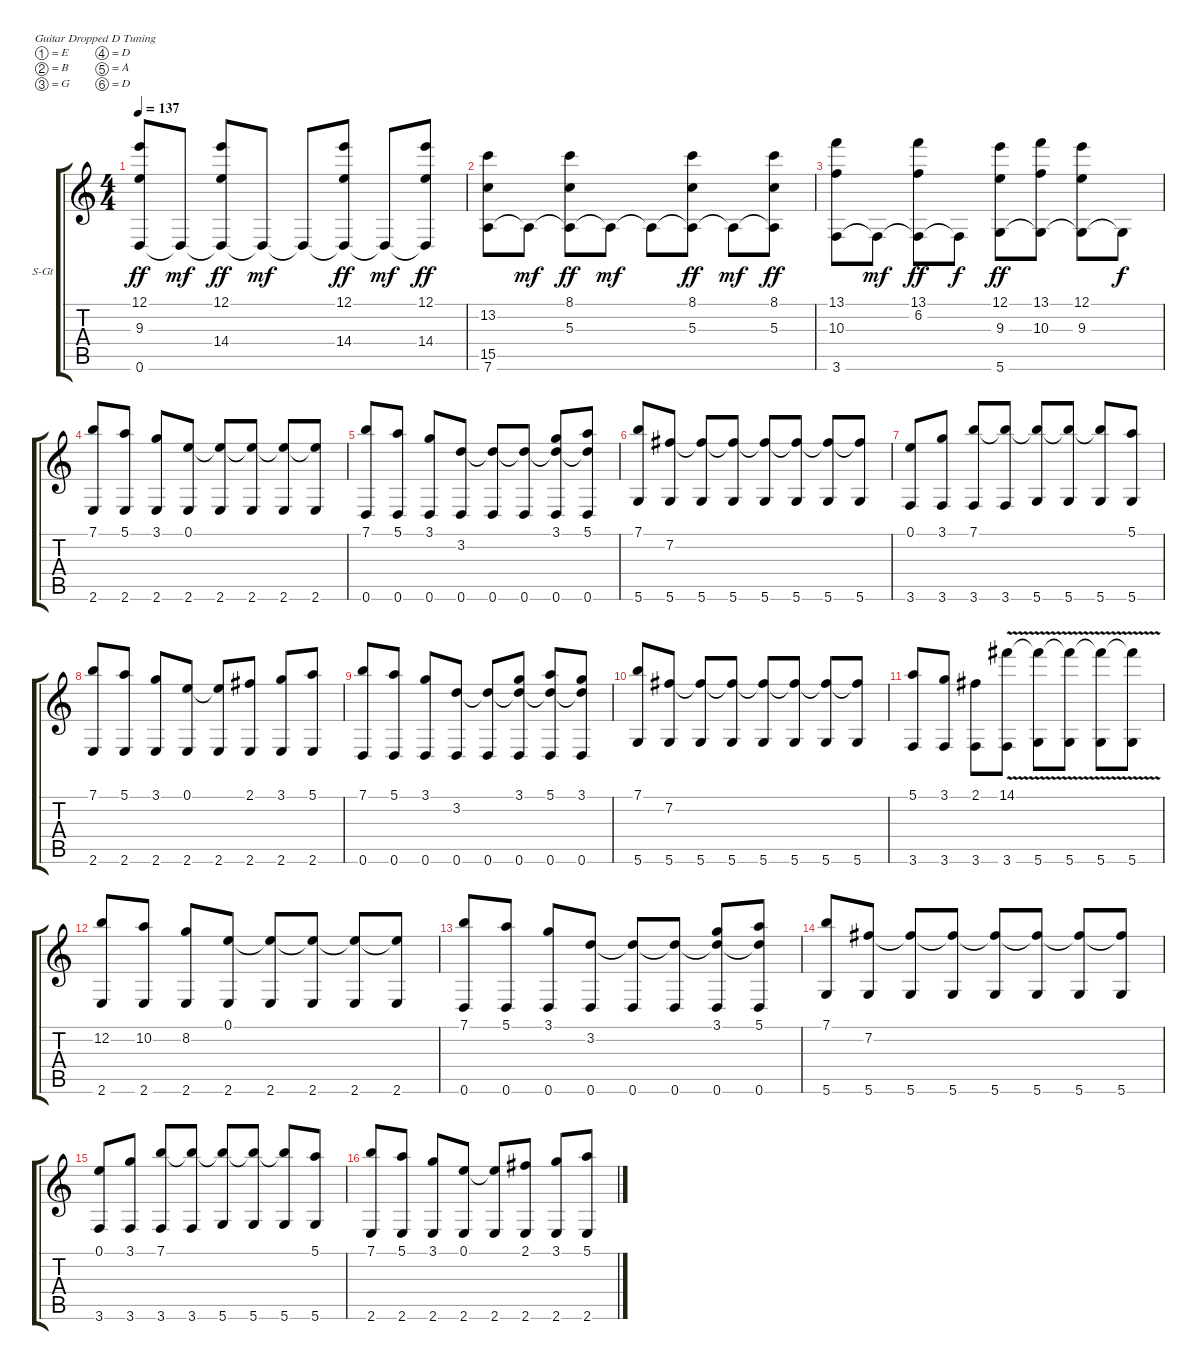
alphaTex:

\bracketExtendMode groupsimilarinstruments
\firstSystemTrackNameOrientation horizontal
\otherSystemsTrackNameOrientation horizontal
\track ("Keyboard (Christian)" "S-Gt") {instrument lead2sawtooth}
\staff {score tabs}
\tuning (E4 B3 G3 D3 A2 D2)
\displaytranspose 12
\ts (4 4)
\tempo 137
\clef g2
\ks c
(12.1 9.3 0.6).8{dy ff} 0.6{t}.8{dy mf} (12.1 14.4 0.6{t}).8{dy ff} 0.6{t}.8{dy mf} 0.6{t}.8 (12.1 14.4 0.6{t}).8{dy ff} 0.6{t}.8{dy mf} (12.1 14.4 0.6{t}).8{dy ff} |
(13.2 15.5 7.6).8 7.6{t}.8{dy mf} (8.1 5.3 7.6{t}).8{dy ff} 7.6{t}.8{dy mf} 7.6{t}.8 (8.1 5.3 7.6{t}).8{dy ff} 7.6{t}.8{dy mf} (8.1 5.3 7.6{t}).8{dy ff} |
(13.1 10.3 3.6).8 3.6{t}.8{dy mf} (13.1 6.2 3.6{t}).8{dy ff} 3.6{t}.8{dy f} (12.1 9.3 5.6).8{dy ff} (13.1 10.3 5.6{t}).8 (12.1 9.3 5.6{t}).8 5.6{t}.8{dy f} |
(7.1 2.6).8 (5.1 2.6).8 (3.1 2.6).8 (0.1 2.6).8 (0.1{t} 2.6).8 (0.1{t} 2.6).8 (0.1{t} 2.6).8 (0.1{t} 2.6).8 |
(7.1 0.6).8 (5.1 0.6).8 (3.1 0.6).8 (3.2 0.6).8 (3.2{t} 0.6).8 (3.2{t} 0.6).8 (3.1 3.2{t} 0.6).8 (5.1 3.2{t} 0.6).8 |
(7.1 5.6).8 (7.2 5.6).8 (7.2{t} 5.6).8 (7.2{t} 5.6).8 (7.2{t} 5.6).8 (7.2{t} 5.6).8 (7.2{t} 5.6).8 (7.2{t} 5.6).8 |
(0.1 3.6).8 (3.1 3.6).8 (7.1 3.6).8 (7.1{t} 3.6).8 (7.1{t} 5.6).8 (7.1{t} 5.6).8 (7.1{t} 5.6).8 (5.1 5.6).8 |
(7.1 2.6).8 (5.1 2.6).8 (3.1 2.6).8 (0.1 2.6).8 (0.1{t} 2.6).8 (2.1 2.6).8 (3.1 2.6).8 (5.1 2.6).8 |
(7.1 0.6).8 (5.1 0.6).8 (3.1 0.6).8 (3.2 0.6).8 (3.2{t} 0.6).8 (3.1 3.2{t} 0.6).8 (5.1 3.2{t} 0.6).8 (3.1 3.2{t} 0.6).8 |
(7.1 5.6).8 (7.2 5.6).8 (7.2{t} 5.6).8 (7.2{t} 5.6).8 (7.2{t} 5.6).8 (7.2{t} 5.6).8 (7.2{t} 5.6).8 (7.2{t} 5.6).8 |
(5.1 3.6).8 (3.1 3.6).8 (2.1 3.6).8 (14.1{v} 3.6).8 (14.1{v t} 5.6).8 (14.1{v t} 5.6).8 (14.1{v t} 5.6).8 (14.1{v t} 5.6).8 |
(12.2 2.6).8 (10.2 2.6).8 (8.2 2.6).8 (0.1 2.6).8 (0.1{t} 2.6).8 (0.1{t} 2.6).8 (0.1{t} 2.6).8 (0.1{t} 2.6).8 |
(7.1 0.6).8 (5.1 0.6).8 (3.1 0.6).8 (3.2 0.6).8 (3.2{t} 0.6).8 (3.2{t} 0.6).8 (3.1 3.2{t} 0.6).8 (5.1 3.2{t} 0.6).8 |
(7.1 5.6).8 (7.2 5.6).8 (7.2{t} 5.6).8 (7.2{t} 5.6).8 (7.2{t} 5.6).8 (7.2{t} 5.6).8 (7.2{t} 5.6).8 (7.2{t} 5.6).8 |
(0.1 3.6).8 (3.1 3.6).8 (7.1 3.6).8 (7.1{t} 3.6).8 (7.1{t} 5.6).8 (7.1{t} 5.6).8 (7.1{t} 5.6).8 (5.1 5.6).8 |
(7.1 2.6).8 (5.1 2.6).8 (3.1 2.6).8 (0.1 2.6).8 (0.1{t} 2.6).8 (2.1 2.6).8 (3.1 2.6).8 (5.1 2.6).8
